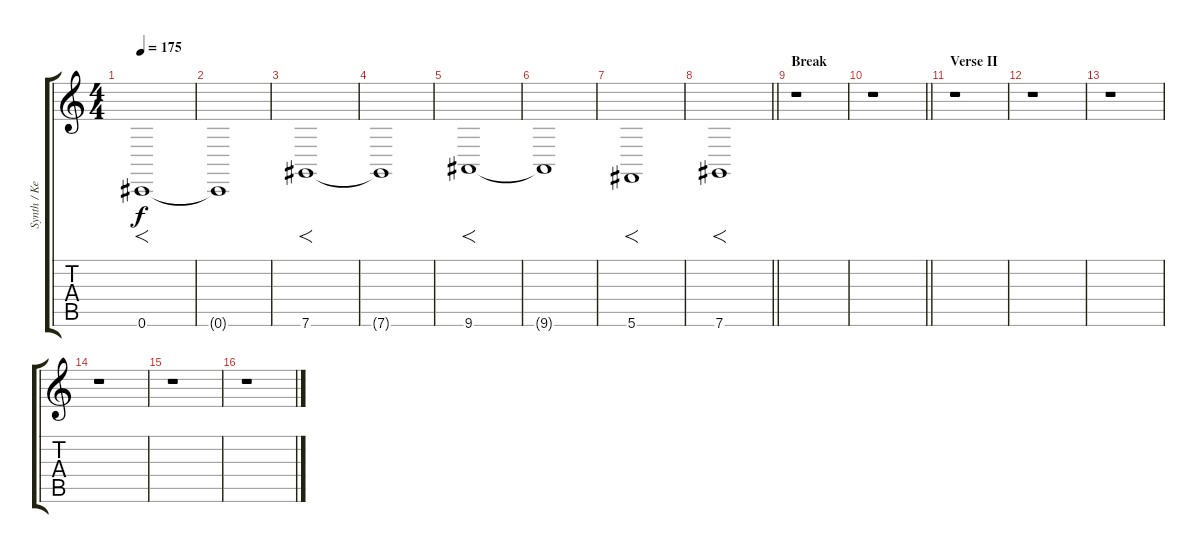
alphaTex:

\track ("Synth / Keyboard" "Synth / Ke") {instrument violin}
\staff {score tabs}
\tuning (Eb4 Bb3 Gb3 Db3 Ab2 Db2) {hide}
\ts (4 4)
\tempo 175
\clef g2
\ks c
0.6.1{f dy f} |
0.6{t}.1 |
7.6.1{f} |
7.6{t}.1 |
9.6.1{f} |
9.6{t}.1 |
5.6.1{f} |
\barLineRight lightlight
7.6.1{f} |
\section ("" "Break")
r.1 |
\barLineRight lightlight
r.1 |
\section ("" "Verse II")
r.1 |
r.1 |
r.1 |
r.1 |
r.1 |
r.1
